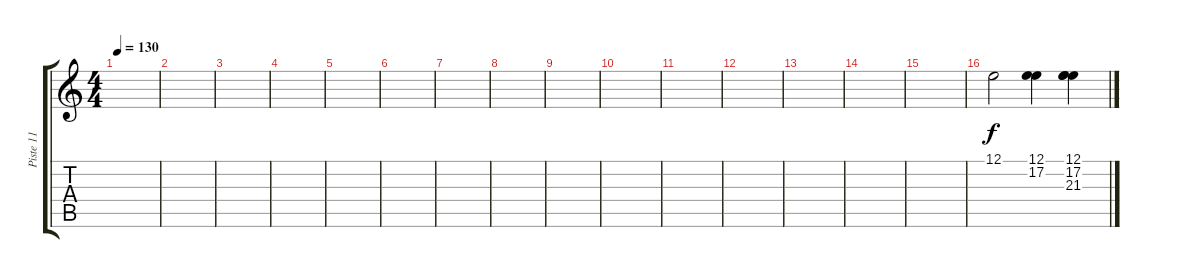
\track ("Piste 11" "Piste 11") {instrument stringensemble1}
\staff {score tabs}
\tuning (E4 B3 G3 D3 A2 E2) {hide}
\ts (4 4)
\tempo 130
\clef g2
\ks c
|
|
|
|
|
|
|
|
|
|
|
|
|
|
|
12.1.2 (12.1 17.2).4 (12.1 17.2 21.3).4
